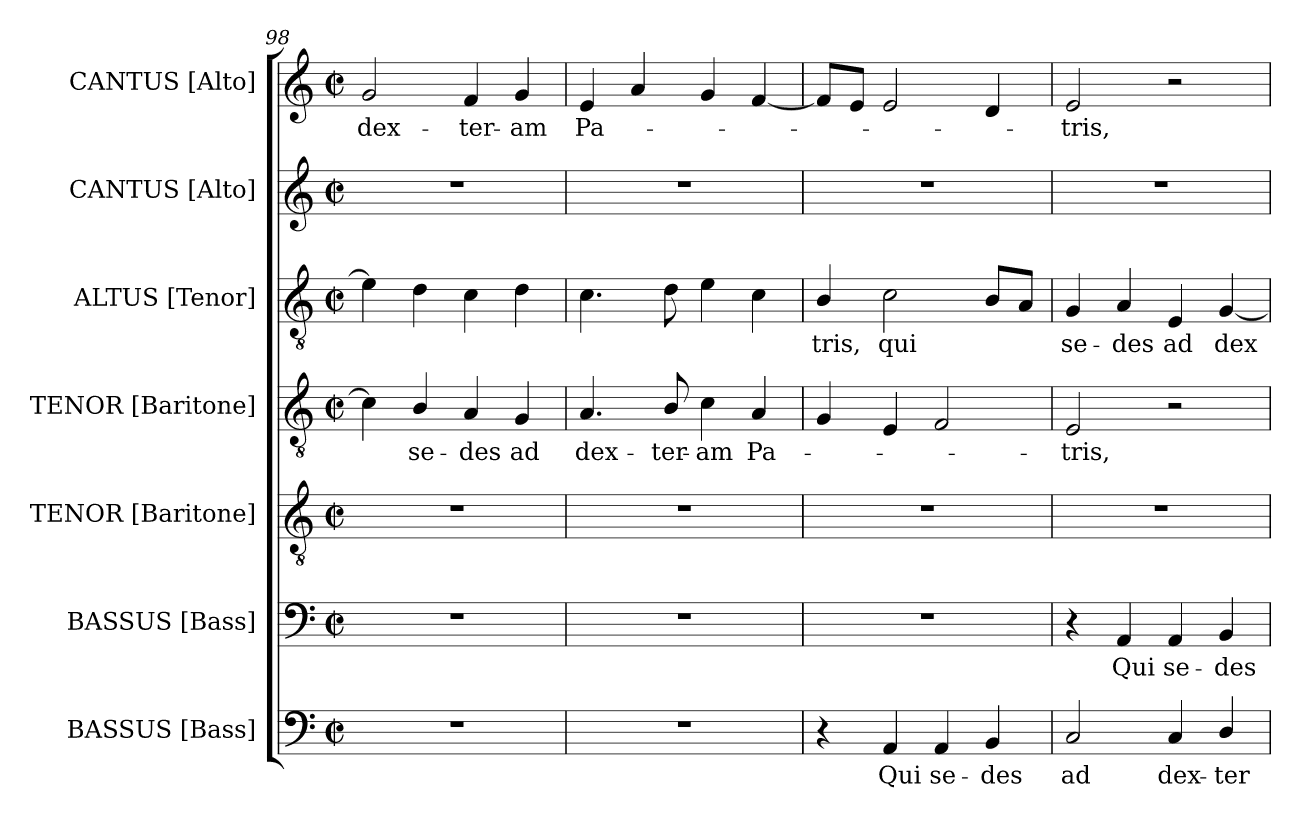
**kern	**text	**kern	**text	**kern	**kern	**text	**kern	**text	**kern	**kern	**text
*part7	*part7	*part6	*part6	*part5	*part4	*part4	*part3	*part3	*part2	*part1	*part1
*staff7	*staff7	*staff6	*staff6	*staff5	*staff4	*staff4	*staff3	*staff3	*staff2	*staff1	*staff1
*I"BASSUS [Bass]	*	*I"BASSUS [Bass]	*	*I"TENOR [Baritone]	*I"TENOR [Baritone]	*	*I"ALTUS [Tenor]	*	*I"CANTUS [Alto]	*I"CANTUS [Alto]	*
*I'B.	*	*I'B.	*	*I'Bar.	*I'Bar.	*	*I'T.	*	*I'A.	*I'A.	*
*clefF4	*	*clefF4	*	*clefGv2	*clefGv2	*	*clefGv2	*	*clefG2	*clefG2	*
*	*	*	*	*ITrd7c12	*ITrd7c12	*	*ITrd7c12	*	*	*	*
*k[]	*	*k[]	*	*k[]	*k[]	*	*k[]	*	*k[]	*k[]	*
*C:	*	*C:	*	*C:	*C:	*	*C:	*	*C:	*C:	*
*M2/2	*	*M2/2	*	*M2/2	*M2/2	*	*M2/2	*	*M2/2	*M2/2	*
*met(c|)	*	*met(c|)	*	*met(c|)	*met(c|)	*	*met(c|)	*	*met(c|)	*met(c|)	*
=98	=98	=98	=98	=98	=98	=98	=98	=98	=98	=98	=98
!	!	!	!	!	!	!	!	!	!	!	!LO:LY:b:color=#000000
1r	.	1r	.	1r	4Ci\]	.	4Ei\]	.	1r	2gi/	dex-
!	!	!	!	!	!	!LO:LY:b:color=#000000	!	!	!	!	!
.	.	.	.	.	4BBi/	se-	4Di\	.	.	.	.
!	!	!	!	!	!	!LO:LY:b:color=#000000	!	!	!	!	!
!	!	!	!	!	!	!	!	!	!	!	!LO:LY:b:color=#000000
.	.	.	.	.	4AAi/	-des	4Ci\	.	.	4fi/	-ter-
!	!	!	!	!	!	!LO:LY:b:color=#000000	!	!	!	!	!
!	!	!	!	!	!	!	!	!	!	!	!LO:LY:b:color=#000000
.	.	.	.	.	4GGi/	ad	4Di\	.	.	4gi/	-am
=99	=99	=99	=99	=99	=99	=99	=99	=99	=99	=99	=99
!	!	!	!	!	!	!LO:LY:b:color=#000000	!	!	!	!	!
!	!	!	!	!	!	!	!	!	!	!	!LO:LY:b:color=#000000
1r	.	1r	.	1r	4.AAi/	dex-	4.Ci\	.	1r	4ei/	Pa-
.	.	.	.	.	.	.	.	.	.	4ai/	.
!	!	!	!	!	!	!LO:LY:b:color=#000000	!	!	!	!	!
.	.	.	.	.	8BBi/	-ter-	8Di\	.	.	.	.
!	!	!	!	!	!	!LO:LY:b:color=#000000	!	!	!	!	!
.	.	.	.	.	4Ci\	-am	4Ei\	.	.	4gi/	.
!	!	!	!	!	!	!LO:LY:b:color=#000000	!	!	!	!	!
.	.	.	.	.	4AAi/	Pa-	4Ci\	.	.	[<4fi/	.
=100	=100	=100	=100	=100	=100	=100	=100	=100	=100	=100	=100
!	!	!	!	!	!	!	!	!LO:LY:b:color=#000000	!	!	!
4r	.	1r	.	1r	4GGi/	.	4BBi/	-tris,	1r	8fi/L]	.
.	.	.	.	.	.	.	.	.	.	8ei/J	.
!	!LO:LY:b:color=#000000	!	!	!	!	!	!	!	!	!	!
!	!	!	!	!	!	!	!	!LO:LY:b:color=#000000	!	!	!
4AAi/	Qui	.	.	.	4EEi/	.	2Ci\	qui	.	2ei/	.
!	!LO:LY:b:color=#000000	!	!	!	!	!	!	!	!	!	!
4AAi/	se-	.	.	.	2FFi/	.	.	.	.	.	.
!	!LO:LY:b:color=#000000	!	!	!	!	!	!	!	!	!	!
4BBi/	-des	.	.	.	.	.	8BBi/L	.	.	4di/	.
.	.	.	.	.	.	.	8AAi/J	.	.	.	.
=101	=101	=101	=101	=101	=101	=101	=101	=101	=101	=101	=101
!	!LO:LY:b:color=#000000	!	!	!	!	!	!	!	!	!	!
!	!	!	!	!	!	!LO:LY:b:color=#000000	!	!	!	!	!
!	!	!	!	!	!	!	!	!LO:LY:b:color=#000000	!	!	!
!	!	!	!	!	!	!	!	!	!	!	!LO:LY:b:color=#000000
2Ci/	ad	4r	.	1r	2EEi/	-tris,	4GGi/	se-	1r	2ei/	-tris,
!	!	!	!LO:LY:b:color=#000000	!	!	!	!	!	!	!	!
!	!	!	!	!	!	!	!	!LO:LY:b:color=#000000	!	!	!
.	.	4AAi/	Qui	.	.	.	4AAi/	-des	.	.	.
!	!LO:LY:b:color=#000000	!	!	!	!	!	!	!	!	!	!
!	!	!	!LO:LY:b:color=#000000	!	!	!	!	!	!	!	!
!	!	!	!	!	!	!	!	!LO:LY:b:color=#000000	!	!	!
4Ci/	dex-	4AAi/	se-	.	2r	.	4EEi/	ad	.	2r	.
!	!LO:LY:b:color=#000000	!	!	!	!	!	!	!	!	!	!
!	!	!	!LO:LY:b:color=#000000	!	!	!	!	!	!	!	!
!	!	!	!	!	!	!	!	!LO:LY:b:color=#000000	!	!	!
4Di/	-ter-	4BBi/	-des	.	.	.	[<4GGi/	dex-	.	.	.
=	=	=	=	=	=	=	=	=	=	=	=
*-	*-	*-	*-	*-	*-	*-	*-	*-	*-	*-	*-
